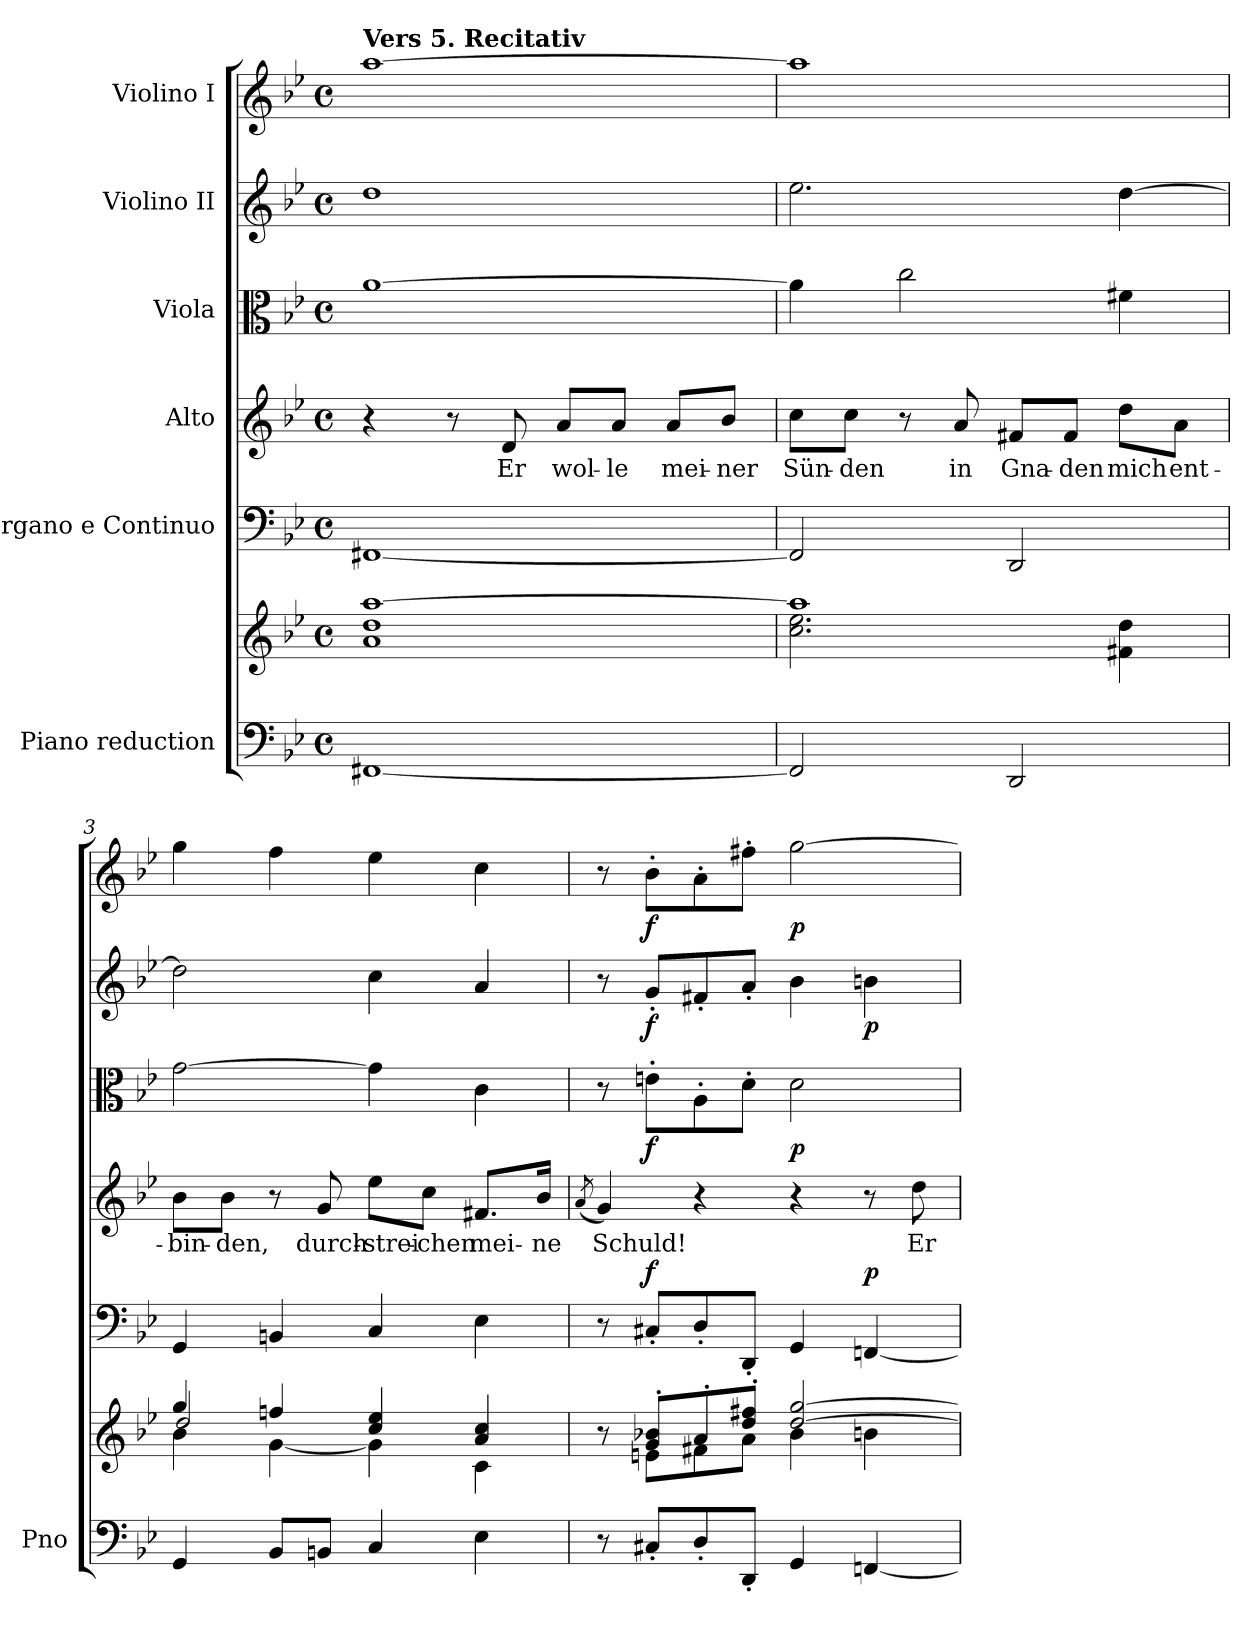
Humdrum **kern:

**kern	**kern	**kern	**dynam	**kern	**text	**kern	**dynam	**kern	**dynam	**kern	**dynam
*part6	*part6	*part5	*part5	*part4	*part4	*part3	*part3	*part2	*part2	*part1	*part1
*staff7	*staff6	*staff5	*staff5	*staff4	*staff4	*staff3	*staff3	*staff2	*staff2	*staff1	*staff1
*I"Piano reduction	*	*I"Organo e Continuo	*	*I"Alto	*	*I"Viola	*	*I"Violino II	*	*I"Violino I	*
*I'Pno	*	*	*	*	*	*	*	*	*	*	*
*stria5	*stria5	*	*	*	*	*	*	*	*	*	*
*clefF4	*clefG2	*clefF4	*	*clefG2	*	*clefC3	*	*clefG2	*	*clefG2	*
*k[b-e-]	*k[b-e-]	*k[b-e-]	*	*k[b-e-]	*	*k[b-e-]	*	*k[b-e-]	*	*k[b-e-]	*
*M4/4	*M4/4	*M4/4	*	*M4/4	*	*M4/4	*	*M4/4	*	*M4/4	*
*met(c)	*met(c)	*met(c)	*	*met(c)	*	*met(c)	*	*met(c)	*	*met(c)	*
=1	=1	=1	=1	=1	=1	=1	=1	=1	=1	=1	=1
*	*^	*	*	*	*	*	*	*	*	*	*
!	!	!	!	!	!	!	!	!	!	!	!LO:TX:a:B:t=Vers 5. Recitativ	!
[1FF#X	[1aa	1a 1dd	[1FF#X	.	4r	.	[1a	.	1dd	.	[1aa	.
.	.	.	.	.	8r	.	.	.	.	.	.	.
!	!	!	!	!	!	!LO:LY:b	!	!	!	!	!	!
.	.	.	.	.	8d/	Er	.	.	.	.	.	.
!	!	!	!	!	!	!LO:LY:b	!	!	!	!	!	!
.	.	.	.	.	8a/L	wol-	.	.	.	.	.	.
!	!	!	!	!	!	!LO:LY:b	!	!	!	!	!	!
.	.	.	.	.	8a/J	-le	.	.	.	.	.	.
!	!	!	!	!	!	!LO:LY:b	!	!	!	!	!	!
.	.	.	.	.	8a/L	mei-	.	.	.	.	.	.
!	!	!	!	!	!	!LO:LY:b	!	!	!	!	!	!
.	.	.	.	.	8b-/J	-ner	.	.	.	.	.	.
=2	=2	=2	=2	=2	=2	=2	=2	=2	=2	=2	=2	=2
!	!	!	!	!	!	!LO:LY:b	!	!	!	!	!	!
2FF#/]	1aa]	2.cc\ 2.ee-\	2FF#/]	.	8cc\L	Sün-	4a\]	.	2.ee-\	.	1aa]	.
!	!	!	!	!	!	!LO:LY:b	!	!	!	!	!	!
.	.	.	.	.	8cc\J	-den	.	.	.	.	.	.
.	.	.	.	.	8r	.	2cc\	.	.	.	.	.
!	!	!	!	!	!	!LO:LY:b	!	!	!	!	!	!
.	.	.	.	.	8a/	in	.	.	.	.	.	.
!	!	!	!	!	!	!LO:LY:b	!	!	!	!	!	!
2DD/	.	.	2DD/	.	8f#X/L	Gna-	.	.	.	.	.	.
!	!	!	!	!	!	!LO:LY:b	!	!	!	!	!	!
.	.	.	.	.	8f#/J	-den	.	.	.	.	.	.
!	!	!	!	!	!	!LO:LY:b	!	!	!	!	!	!
.	.	4f#X\ 4dd\	.	.	8dd\L	mich	4f#X\	.	[4dd\	.	.	.
!	!	!	!	!	!	!LO:LY:b	!	!	!	!	!	!
.	.	.	.	.	8a\J	ent-	.	.	.	.	.	.
=3	=3	=3	=3	=3	=3	=3	=3	=3	=3	=3	=3	=3
*	*	*^	*	*	*	*	*	*	*	*	*	*
!	!	!	!	!	!	!	!LO:LY:b	!	!	!	!	!	!
4GG/	4gg/	4b-\	2dd/	4GG/	.	8b-\L	-bin-	[2g\	.	2dd\]	.	4gg\	.
!	!	!	!	!	!	!	!LO:LY:b	!	!	!	!	!	!
.	.	.	.	.	.	8b-\J	-den,	.	.	.	.	.	.
8BB-/L	4ffn/	[4g\	.	4BBn/	.	8r	.	.	.	.	.	4ff\	.
!	!	!	!	!	!	!	!LO:LY:b	!	!	!	!	!	!
8BBn/J	.	.	.	.	.	8g/	durch-	.	.	.	.	.	.
!	!	!	!	!	!	!	!LO:LY:b	!	!	!	!	!	!
4C/	4cc/ 4ee-/	4g\]	2ryy	4C/	.	8ee-\L	-strei-	4g\]	.	4cc\	.	4ee-\	.
!	!	!	!	!	!	!	!LO:LY:b	!	!	!	!	!	!
.	.	.	.	.	.	8cc\J	-chen	.	.	.	.	.	.
!	!	!	!	!	!	!	!LO:LY:b	!	!	!	!	!	!
4E-\	4a/ 4cc/	4c\	.	4E-\	.	8.f#X/L	mei-	4c\	.	4a/	.	4cc\	.
!	!	!	!	!	!	!	!LO:LY:b	!	!	!	!	!	!
.	.	.	.	.	.	16b-/Jk	-ne	.	.	.	.	.	.
*	*v	*v	*v	*	*	*	*	*	*	*	*	*	*
=4	=4	=4	=4	=4	=4	=4	=4	=4	=4	=4	=4
.	.	.	.	(8qa/	.	.	.	.	.	.	.
*	*^	*	*	*	*	*	*	*	*	*	*
!	!	!	!	!	!	!LO:LY:b	!	!	!	!	!	!
8r	8r	8ryy	8r	.	4g/)	Schuld!	8r	.	8r	.	8r	.
!	!	!	!	!LO:DY:a	!	!	!	!LO:DY:b	!	!LO:DY:b	!	!LO:DY:b
8C#X'/L	8g/' 8b-X/'L	8en\L	8C#X'/L	f	.	.	8en'\L	f	8g'/L	f	8b-'\L	f
8D'/	8a'/	8f#X\	8D'/	.	4r	.	8A'\	.	8f#X'/	.	8a'\	.
8DD'/J	8dd/' 8ff#X/'J	8a\J	8DD'/J	.	.	.	8d'\J	.	8a'/J	.	8ff#X'\J	.
!	!	!	!	!	!	!	!	!LO:DY:b	!	!	!	!LO:DY:b
4GG/	[2dd/ [2gg/	4b-\	4GG/	.	4r	.	2d\	p	4b-\	.	[2gg\	p
!	!	!	!	!LO:DY:a	!	!	!	!	!	!LO:DY:b	!	!
[4FFn/	.	4bn\	[4FFn/	p	8r	.	.	.	4bn\	p	.	.
!	!	!	!	!	!	!LO:LY:b	!	!	!	!	!	!
.	.	.	.	.	8dd\	Er	.	.	.	.	.	.
*	*v	*v	*	*	*	*	*	*	*	*	*	*
=	=	=	=	=	=	=	=	=	=	=	=
*-	*-	*-	*-	*-	*-	*-	*-	*-	*-	*-	*-
